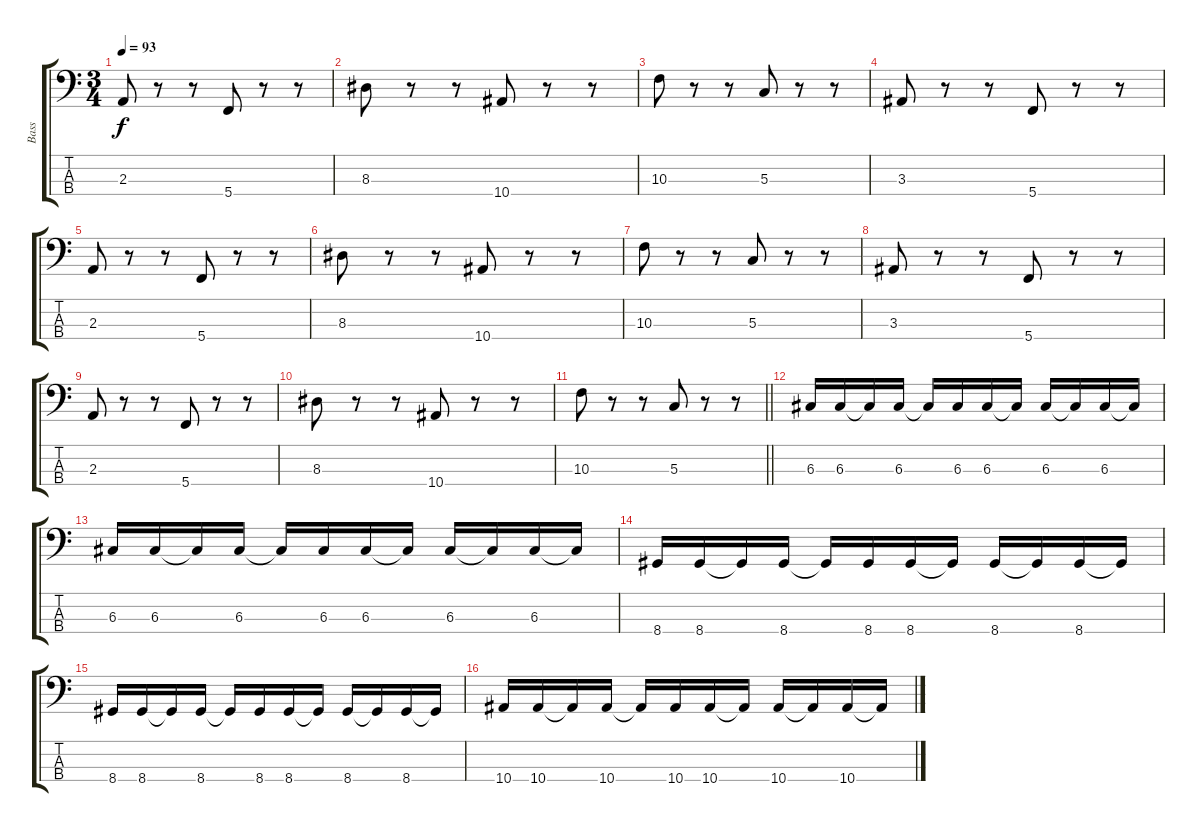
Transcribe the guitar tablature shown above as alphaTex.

\track ("Bass" "Bass") {instrument electricbassfinger}
\staff {score tabs}
\tuning (F2 C2 G1 C1) {hide}
\ts (3 4)
\tempo 93
\clef f4
\ks c
2.3.8{dy f} r.8 r.8 5.4.8 r.8 r.8 |
8.3.8 r.8 r.8 10.4.8 r.8 r.8 |
10.3.8 r.8 r.8 5.3.8 r.8 r.8 |
3.3.8 r.8 r.8 5.4.8 r.8 r.8 |
2.3.8 r.8 r.8 5.4.8 r.8 r.8 |
8.3.8 r.8 r.8 10.4.8 r.8 r.8 |
10.3.8 r.8 r.8 5.3.8 r.8 r.8 |
3.3.8 r.8 r.8 5.4.8 r.8 r.8 |
2.3.8 r.8 r.8 5.4.8 r.8 r.8 |
8.3.8 r.8 r.8 10.4.8 r.8 r.8 |
\barLineRight lightlight
10.3.8 r.8 r.8 5.3.8 r.8 r.8 |
\section ("" "")
6.3.16 6.3.16 6.3{t}.16 6.3.16 6.3{t}.16 6.3.16 6.3.16 6.3{t}.16 6.3.16 6.3{t}.16 6.3.16 6.3{t}.16 |
6.3.16 6.3.16 6.3{t}.16 6.3.16 6.3{t}.16 6.3.16 6.3.16 6.3{t}.16 6.3.16 6.3{t}.16 6.3.16 6.3{t}.16 |
8.4.16 8.4.16 8.4{t}.16 8.4.16 8.4{t}.16 8.4.16 8.4.16 8.4{t}.16 8.4.16 8.4{t}.16 8.4.16 8.4{t}.16 |
8.4.16 8.4.16 8.4{t}.16 8.4.16 8.4{t}.16 8.4.16 8.4.16 8.4{t}.16 8.4.16 8.4{t}.16 8.4.16 8.4{t}.16 |
10.4.16 10.4.16 10.4{t}.16 10.4.16 10.4{t}.16 10.4.16 10.4.16 10.4{t}.16 10.4.16 10.4{t}.16 10.4.16 10.4{t}.16
